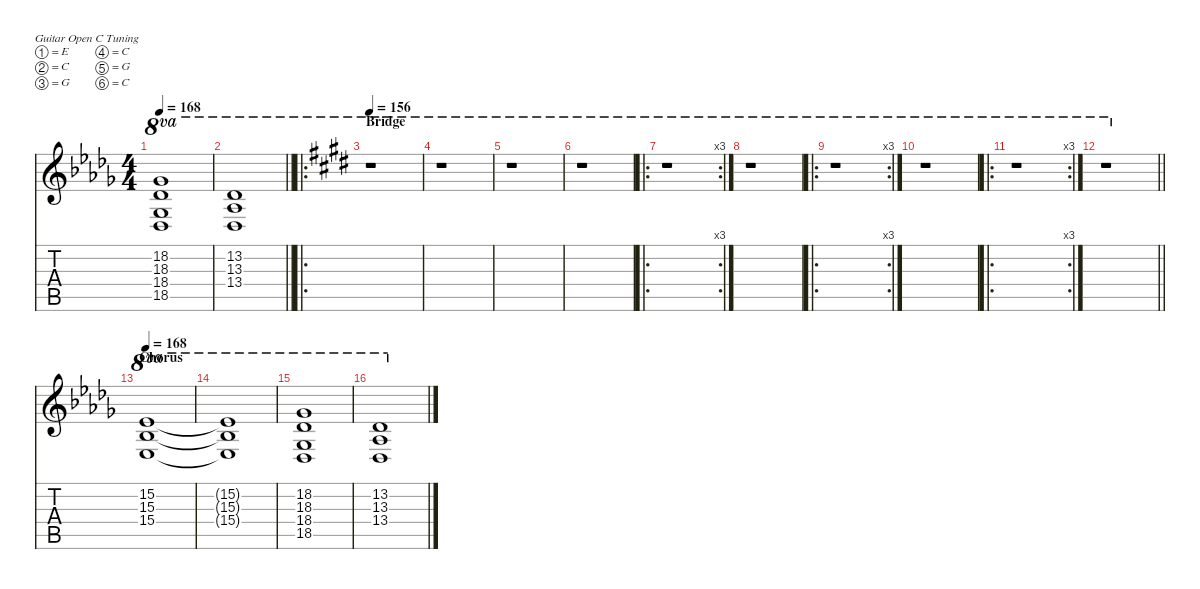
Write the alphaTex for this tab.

\defaultSystemsLayout 4
\hideDynamics
\bracketExtendMode nobrackets
\singleTrackTrackNamePolicy hidden
\multiTrackTrackNamePolicy hidden
\firstSystemTrackNameMode fullname
\firstSystemTrackNameOrientation horizontal
\otherSystemsTrackNameOrientation horizontal
\track ("Keys Right Hand" "led.synth.") {instrument lead2sawtooth}
\staff {score tabs}
\tuning (E4 C4 G3 C3 G2 C2)
\ts (4 4)
\tempo 168
\clef g2
\ks db
(18.2{acc b} 18.3{acc b} 18.4{acc b} 18.5{acc b}).1{ot 8va dy f beam Up} |
\barLineRight lightlight
(13.2{acc b} 13.3{acc b} 13.4{acc b}).1{ot 8va beam Up} |
\ro
\section ("" "Bridge")
\tempo 156
\ks c#minor
r.1{ot 8va beam Down} |
r.1{ot 8va beam Down} |
r.1{ot 8va beam Down} |
r.1{ot 8va beam Down} |
\ro
\rc 3
r.1{ot 8va beam Down} |
r.1{ot 8va beam Down} |
\ro
\rc 3
r.1{ot 8va beam Down} |
r.1{ot 8va beam Down} |
\ro
\rc 3
r.1{ot 8va beam Down} |
\barLineRight lightlight
r.1{ot 8va beam Down} |
\section ("" "Chorus")
\tempo 168
\ks db
(15.2{acc b} 15.3{acc b} 15.4{acc b}).1{ot 8va beam Up} |
(15.2{t acc b} 15.3{t acc b} 15.4{t acc b}).1{ot 8va beam Up} |
(18.2{acc b} 18.3{acc b} 18.4{acc b} 18.5{acc b}).1{ot 8va beam Up} |
(13.2{acc b} 13.3{acc b} 13.4{acc b}).1{ot 8va beam Up}
